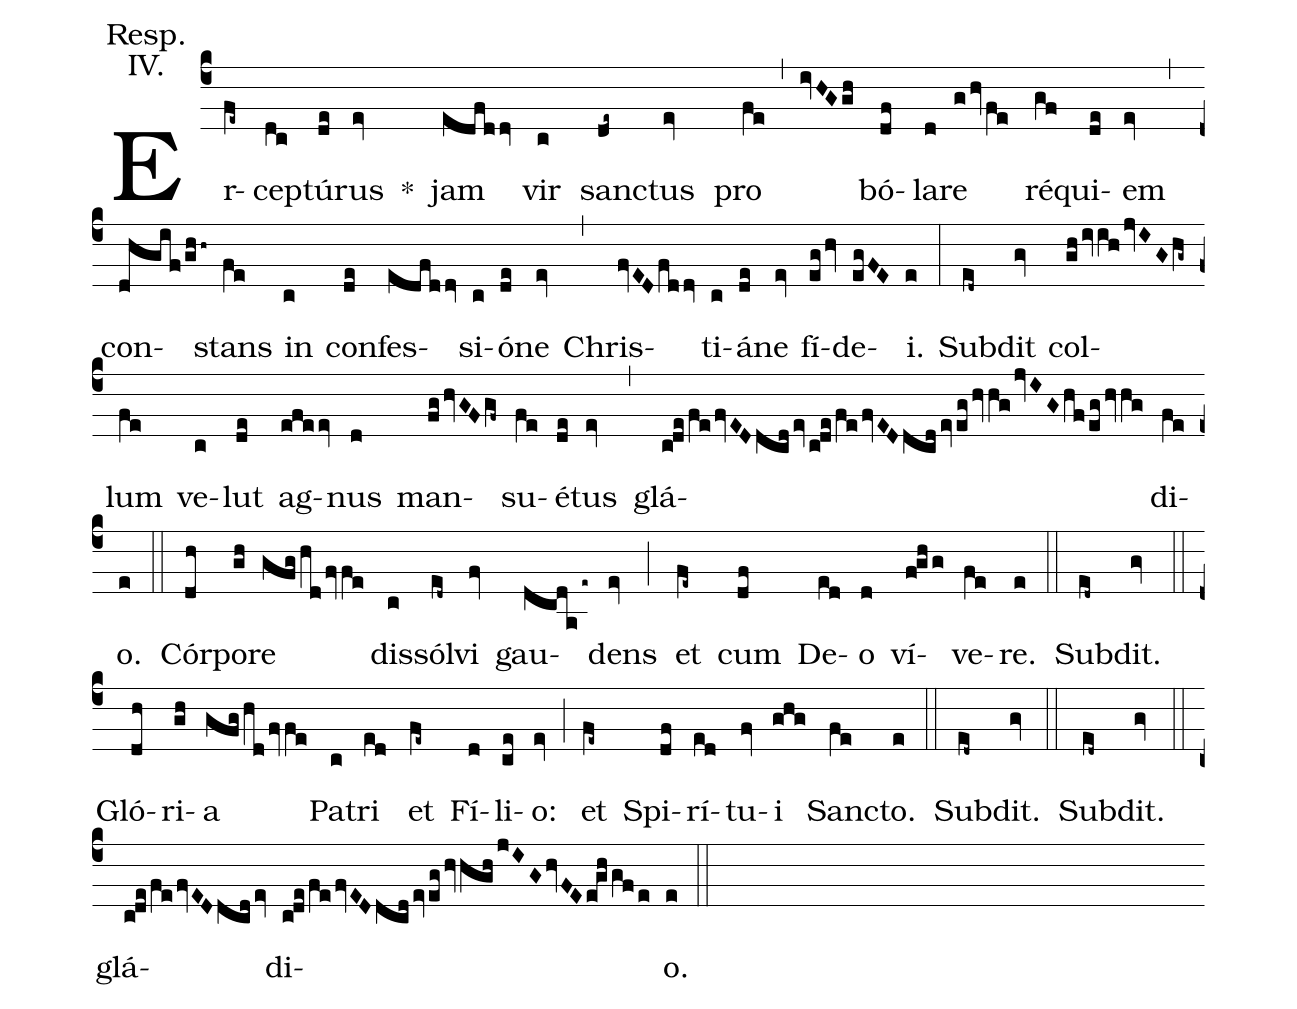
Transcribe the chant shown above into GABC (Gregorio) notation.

annotation: Resp.;
annotation: IV.;
%%
(c4)
Er(fe~)cep(dc)tú(de)rus(ev) *() jam(edfddv) vir(c) sanc(de~)tus(ev) pro(fe) (,)
(ivHGgh) bó(df)la(d)re(ghvfe) ré(gf)qui(de)em(ev) (,)
con(dhgifghh~)stans(fe) in(c) con(de)fes(edfddv)si(c)ó(de)ne(ev) (,)
Chris(fvEDfddv)ti(c)á(de)ne(ev) fí(eghv)de(egFE)i.(e) (:)
Sub(ed~)dit(gv) col(ghivihjvIGhg~)lum(fe) ve(c)lut(de) ag(efeev)nus(d) man(fghvGFgf~)su(fe)é(de)tus(ev) (,)
glá(cdefefvEDdcdevcdefefvEDdcdeveghvhgjvIGhfeghvhg)di(fe)o.(e) (::)

Cór(dh)po(gh)re(gfghdfvfe) dis(c)sól(ed~)vi(fv) gau(dcdae~)dens(ev) (;)
et(fe~) cum(df) De(ed)o(d) ví(fghg)ve(fe)re.(e) (::)

Sub(ed~)dit.(gv) (::)

Gló(dh)ri(gh)a(gfghdfvfe) Pa(c)tri(ed) et(fe~) Fí(d)li(ce)o:(ev) (;)
et(fe~) Spi(df)rí(ed)tu(fv)i(ghg) Sanc(fe)to.(e) (::)

Sub(ed~)dit.(gv) (::)

Sub(ed~)dit.(gv) (::)

glá(cdefefvEDdcdev)di(cdefefvEDdcdeveghvhghjIGhvFEeghgfe)o.(e) (::)
